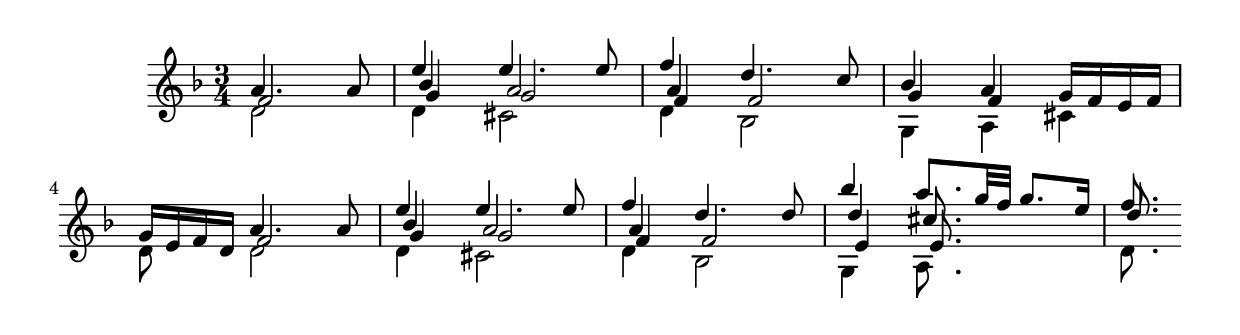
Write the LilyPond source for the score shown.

\version "2.22.1"
% original here: https://lilypond.org/doc/v2.21/Documentation/snippets/simultaneous-notes.it.html
voiceFive = #(context-spec-music (make-voice-props-set 4) 'Voice)

\score {
  \fixed c' {
    \time 3/4
    \key d \minor
    \partial 2
    <<
      \new Voice  {
        \voiceOne
        a4. a8 |
        e'4 e'4. e'8 |
        f'4 d'4. c'8 |
        bes4 a g16 f e f |
        g e f d
        %
        a4. a8 |
        e'4 e'4. e'8 |
        f'4 d'4. d'8 |
        bes'4 a'8. g'32 f' g'8. e'16 |
        f'8.
      }
      \new Voice {
        \voiceTwo
        d2 |
        d4 cis2 |
        d4 bes,2 |
        g,4 a, cis |
        d8 s
        %
        d2 |
        d4 cis2 |
        d4 bes,2 |
        g,4 a,8. s16 s4 |
        d8.
      }
      \new Voice {
        \voiceThree
        f2 |
        bes4 a2 |
        a4 s2 |
        g4 f s |
        s4
        %
        f2 |
        bes4 a2 |
        a4 s2 |
        d'4 cis'8. s16 s4 |
        d'8.
      }
      \new Voice {
        \voiceFive
        s2 |
        g4 g2 |
        f4 f2 |
        s4
        %
        s2 |
        s2. |
        g4 g2 |
        f4 f2 |
        e4 e8.
        %
      }
    >>

  }
  \layout {}
  \midi {}
}